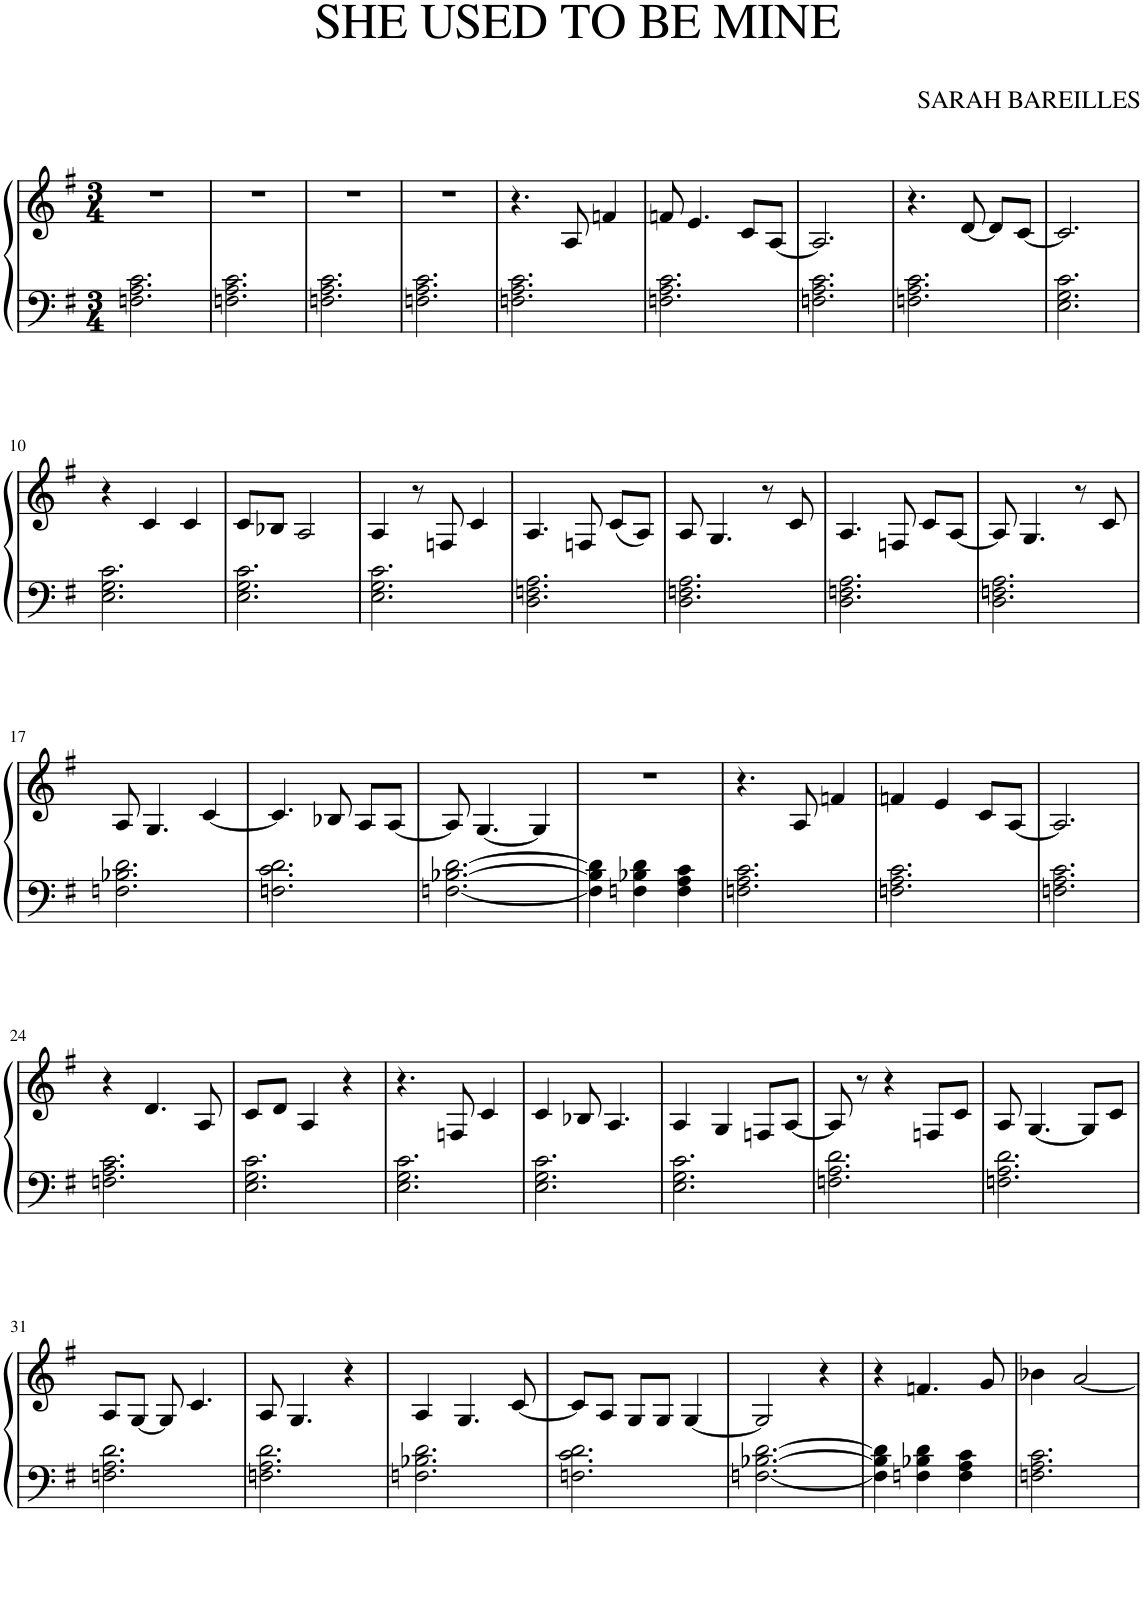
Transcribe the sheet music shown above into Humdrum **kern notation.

**kern	**kern
*part1	*part1
*staff2	*staff1
*I"Piano	*
*I'Pno.	*
*clefF4	*clefG2
*k[f#]	*k[f#]
*M3/4	*M3/4
=1	=1
2.Fn\ 2.A\ 2.c\	2.r
=2	=2
2.Fn\ 2.A\ 2.c\	2.r
=3	=3
2.Fn\ 2.A\ 2.c\	2.r
=4	=4
2.Fn\ 2.A\ 2.c\	2.r
=5	=5
2.Fn\ 2.A\ 2.c\	4.r
.	8A/
.	4fn/
=6	=6
2.Fn\ 2.A\ 2.c\	8fn/
.	4.e/
.	8c/L
.	[8A/J
=7	=7
2.Fn\ 2.A\ 2.c\	2.A/]
=8	=8
2.Fn\ 2.A\ 2.c\	4.r
.	[8d/
.	8d/L]
.	[8c/J
=9	=9
2.E\ 2.G\ 2.c\	2.c/]
!!LO:LB:g=z
=10	=10
2.E\ 2.G\ 2.c\	4r
.	4c/
.	4c/
=11	=11
2.E\ 2.G\ 2.c\	8c/L
.	8B-X/J
.	2A/
=12	=12
2.E\ 2.G\ 2.c\	4A/
.	8r
.	8Fn/
.	4c/
=13	=13
2.D\ 2.Fn\ 2.A\	4.A/
.	8Fn/
.	(8c/L
.	8A/J)
=14	=14
2.D\ 2.Fn\ 2.A\	8A/
.	4.G/
.	8r
.	8c/
=15	=15
2.D\ 2.Fn\ 2.A\	4.A/
.	8Fn/
.	8c/L
.	[8A/J
=16	=16
2.D\ 2.Fn\ 2.A\	8A/]
.	4.G/
.	8r
.	8c/
!!LO:LB:g=z
=17	=17
2.Fn\ 2.B-X\ 2.d\	8A/
.	4.G/
.	[4c/
=18	=18
2.Fn\ 2.c\ 2.d\	4.c/]
.	8B-X/
.	8A/L
.	[8A/J
=19	=19
[2.Fn\ [2.B-X\ [2.d\	8A/]
.	[4.G/
.	4G/]
=20	=20
4F\] 4B-\] 4d\]	2.r
4Fn\ 4B-X\ 4d\	.
4F\ 4A\ 4c\	.
=21	=21
2.Fn\ 2.A\ 2.c\	4.r
.	8A/
.	4fn/
=22	=22
2.Fn\ 2.A\ 2.c\	4fn/
.	4e/
.	8c/L
.	[8A/J
=23	=23
2.Fn\ 2.A\ 2.c\	2.A/]
!!LO:LB:g=z
=24	=24
2.Fn\ 2.A\ 2.c\	4r
.	4.d/
.	8A/
=25	=25
2.E\ 2.G\ 2.c\	8c/L
.	8d/J
.	4A/
.	4r
=26	=26
2.E\ 2.G\ 2.c\	4.r
.	8Fn/
.	4c/
=27	=27
2.E\ 2.G\ 2.c\	4c/
.	8B-X/
.	4.A/
=28	=28
2.E\ 2.G\ 2.c\	4A/
.	4G/
.	8Fn/L
.	[8A/J
=29	=29
2.Fn\ 2.A\ 2.d\	8A/]
.	8r
.	4r
.	8Fn/L
.	8c/J
=30	=30
2.Fn\ 2.A\ 2.d\	8A/
.	[4.G/
.	8G/L]
.	8c/J
!!LO:LB:g=z
=31	=31
2.Fn\ 2.A\ 2.d\	8A/L
.	[8G/J
.	8G/]
.	4.c/
=32	=32
2.Fn\ 2.A\ 2.d\	8A/
.	4.G/
.	4r
=33	=33
2.Fn\ 2.B-X\ 2.d\	4A/
.	4.G/
.	[8c/
=34	=34
2.Fn\ 2.c\ 2.d\	8c/L]
.	8A/J
.	8G/L
.	8G/J
.	[4G/
=35	=35
[2.Fn\ [2.B-X\ [2.d\	2G/]
.	4r
=36	=36
4F\] 4B-\] 4d\]	4r
4Fn\ 4B-X\ 4d\	4.fn/
4F\ 4A\ 4c\	.
.	8g/
=37	=37
2.Fn\ 2.A\ 2.c\	4b-X\
.	[2a/
=	=
*-	*-
